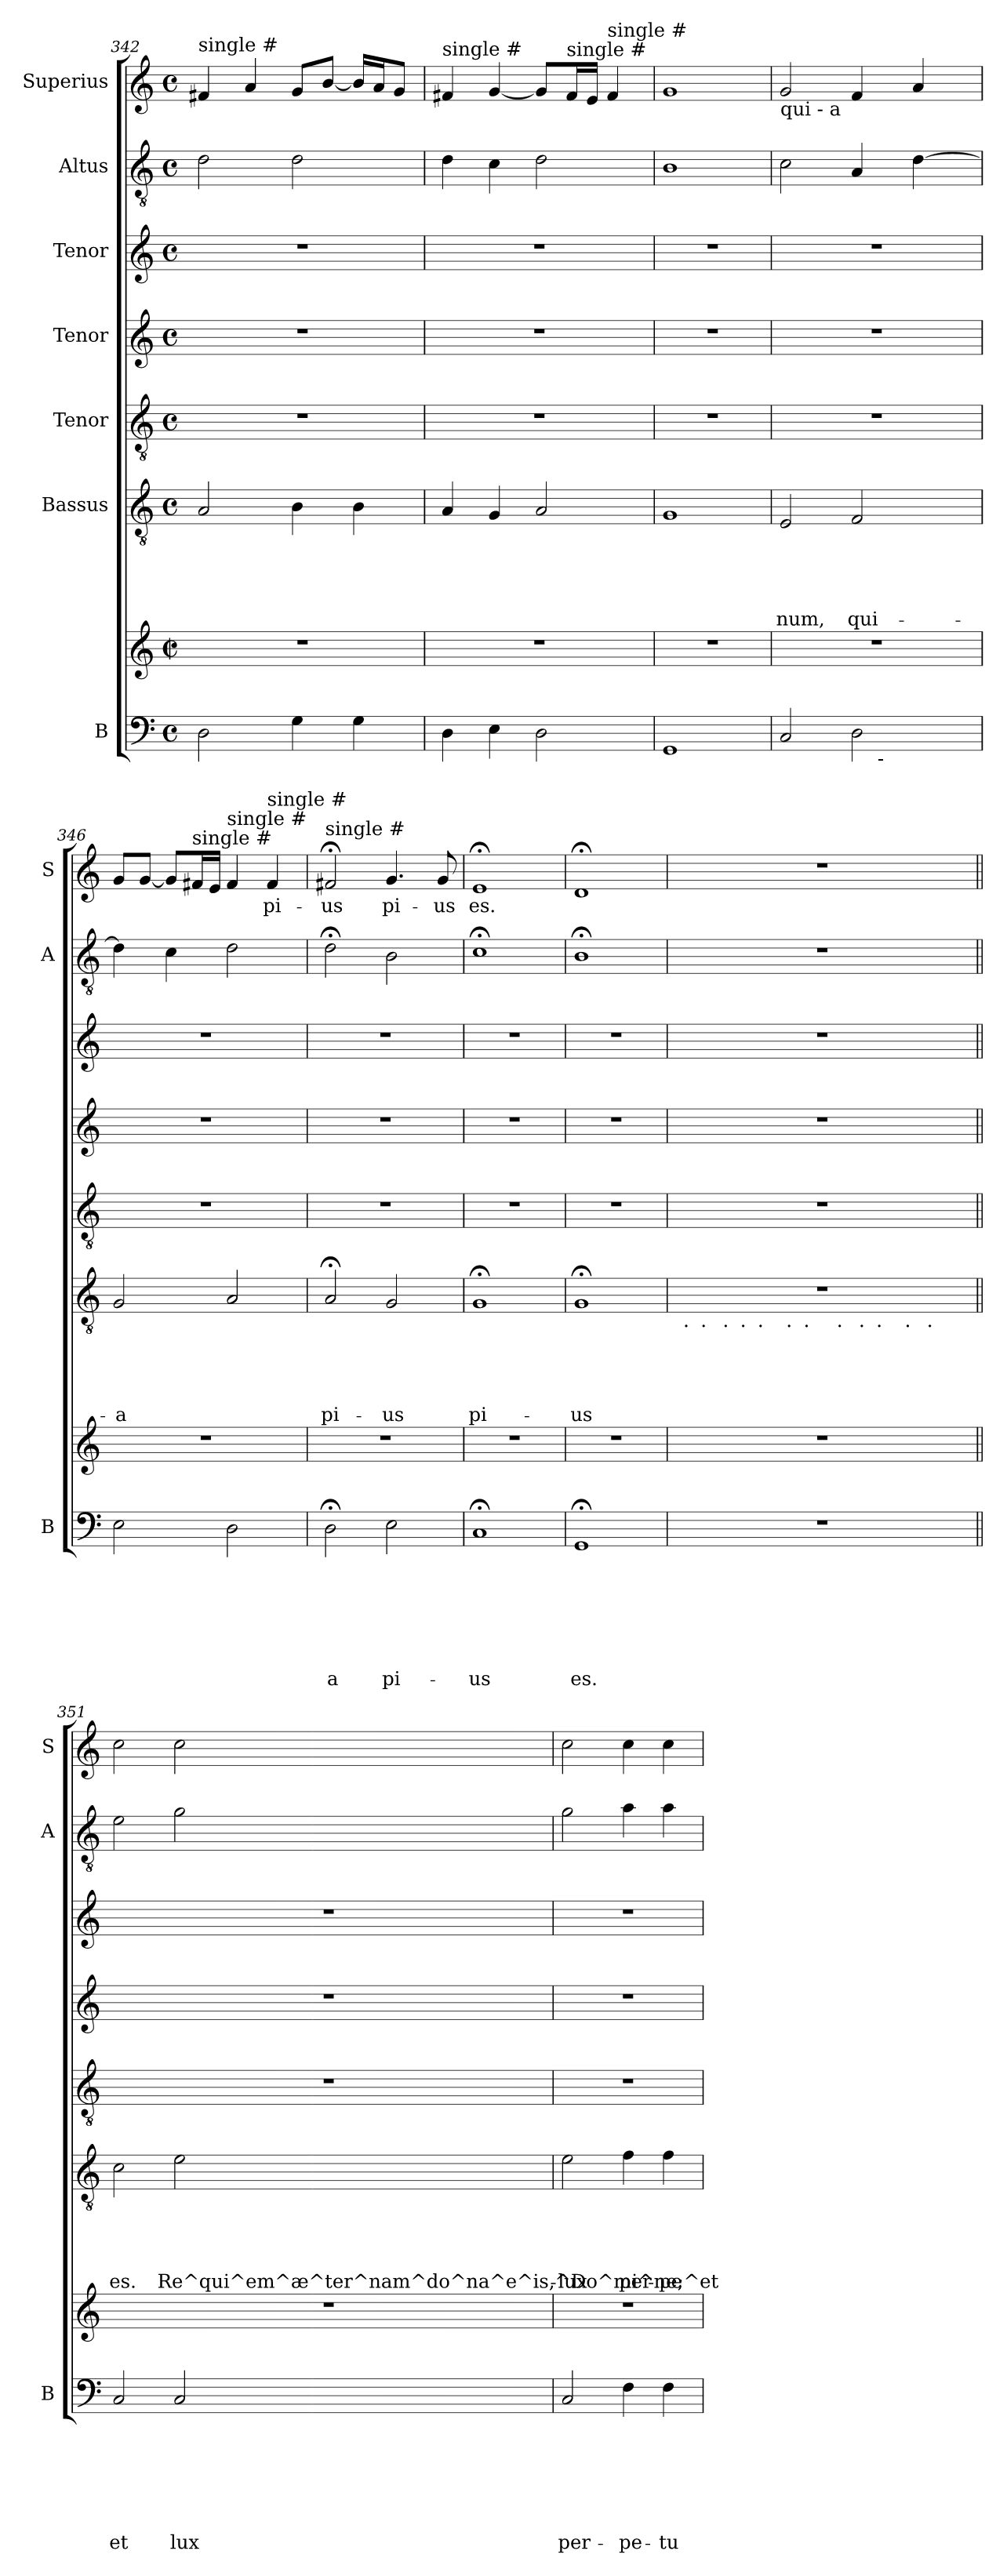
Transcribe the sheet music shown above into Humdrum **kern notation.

**kern	**text	**text	**text	**text	**text	**text	**text	**kern	**kern	**text	**text	**text	**text	**text	**kern	**kern	**kern	**kern	**kern	**text
*part8	*part8	*part8	*part8	*part8	*part8	*part8	*part8	*part7	*part6	*part6	*part6	*part6	*part6	*part6	*part5	*part4	*part3	*part2	*part1	*part1
*staff8	*staff8	*staff8	*staff8	*staff8	*staff8	*staff8	*staff8	*staff7	*staff6	*staff6	*staff6	*staff6	*staff6	*staff6	*staff5	*staff4	*staff3	*staff2	*staff1	*staff1
*I"B	*	*	*	*	*	*	*	*	*I"Bassus	*	*	*	*	*	*I"Tenor	*I"Tenor	*I"Tenor	*I"Altus	*I"Superius	*
*I'B	*	*	*	*	*	*	*	*	*	*	*	*	*	*	*	*	*	*I'A	*I'S	*
*clefF4	*	*	*	*	*	*	*	*clefG2	*clefGv2	*	*	*	*	*	*clefGv2	*clefG2	*clefG2	*clefGv2	*clefG2	*
*k[]	*	*	*	*	*	*	*	*k[]	*k[]	*	*	*	*	*	*k[]	*k[]	*k[]	*k[]	*k[]	*
*C:	*	*	*	*	*	*	*	*C:	*C:	*	*	*	*	*	*C:	*C:	*C:	*C:	*C:	*
*M4/4	*	*	*	*	*	*	*	*M2/2	*M4/4	*	*	*	*	*	*M4/4	*M4/4	*M4/4	*M4/4	*M4/4	*
*met(c)	*	*	*	*	*	*	*	*met(c|)	*met(c)	*	*	*	*	*	*met(c)	*met(c)	*met(c)	*met(c)	*met(c)	*
=342	=342	=342	=342	=342	=342	=342	=342	=342	=342	=342	=342	=342	=342	=342	=342	=342	=342	=342	=342	=342
!	!	!	!	!	!	!	!	!	!	!	!	!	!	!	!	!	!	!	!LO:TX:a:t=single #	!
2D\	.	.	.	.	.	.	.	1r	2A/	.	.	.	.	.	1r	1r	1r	2d\	4f#/	.
.	.	.	.	.	.	.	.	.	.	.	.	.	.	.	.	.	.	.	4a/	.
4G\	.	.	.	.	.	.	.	.	4B\	.	.	.	.	.	.	.	.	2d\	8g/L	.
.	.	.	.	.	.	.	.	.	.	.	.	.	.	.	.	.	.	.	[<8b/J	.
4G\	.	.	.	.	.	.	.	.	4B\	.	.	.	.	.	.	.	.	.	16b/LL]	.
.	.	.	.	.	.	.	.	.	.	.	.	.	.	.	.	.	.	.	16a/J	.
.	.	.	.	.	.	.	.	.	.	.	.	.	.	.	.	.	.	.	8g/J	.
=343	=343	=343	=343	=343	=343	=343	=343	=343	=343	=343	=343	=343	=343	=343	=343	=343	=343	=343	=343	=343
!	!	!	!	!	!	!	!	!	!	!	!	!	!	!	!	!	!	!	!LO:TX:a:t=single #	!
4D\	.	.	.	.	.	.	.	1r	4A/	.	.	.	.	.	1r	1r	1r	4d\	4f#/	.
4E\	.	.	.	.	.	.	.	.	4G/	.	.	.	.	.	.	.	.	4c\	[<4g/	.
2D\	.	.	.	.	.	.	.	.	2A/	.	.	.	.	.	.	.	.	2d\	8g/L]	.
!	!	!	!	!	!	!	!	!	!	!	!	!	!	!	!	!	!	!	!LO:TX:a:t=single #	!
.	.	.	.	.	.	.	.	.	.	.	.	.	.	.	.	.	.	.	16f#/L	.
.	.	.	.	.	.	.	.	.	.	.	.	.	.	.	.	.	.	.	16e/JJ	.
!	!	!	!	!	!	!	!	!	!	!	!	!	!	!	!	!	!	!	!LO:TX:a:t=single #	!
.	.	.	.	.	.	.	.	.	.	.	.	.	.	.	.	.	.	.	4f#/	.
=344	=344	=344	=344	=344	=344	=344	=344	=344	=344	=344	=344	=344	=344	=344	=344	=344	=344	=344	=344	=344
1GG	.	.	.	.	.	.	.	1r	1G	.	.	.	.	.	1r	1r	1r	1B	1g	.
=345	=345	=345	=345	=345	=345	=345	=345	=345	=345	=345	=345	=345	=345	=345	=345	=345	=345	=345	=345	=345
!	!	!	!	!	!	!	!	!	!	!	!	!	!	!	!	!	!	!	!LO:TX:b:t=qui - a	!
!LO:TX:b:t=qui	!	!	!	!	!	!	!	!	!	!	!	!	!	!	!	!	!	!	!	!
!	!	!	!	!	!	!	!	!	!	!	!	!	!	!LO:LY:b	!	!	!	!	!	!
*^	*	*	*	*	*	*	*	*	*	*	*	*	*	*	*	*	*	*	*	*
2C/	2ryy	.	.	.	.	.	.	.	1r	2E/	.	.	.	.	-num,	1r	1r	1r	2c\	2g/	.
!	!	!	!	!	!	!	!	!	!	!	!	!	!	!	!LO:LY:b	!	!	!	!	!	!
2D\	16.ryy	.	.	.	.	.	.	.	.	2F/	.	.	.	.	qui-	.	.	.	4A/	4f/	.
!	!LO:TX:b:t=-	!	!	!	!	!	!	!	!	!	!	!	!	!	!	!	!	!	!	!	!
.	4ryy	.	.	.	.	.	.	.	.	.	.	.	.	.	.	.	.	.	.	.	.
.	.	.	.	.	.	.	.	.	.	.	.	.	.	.	.	.	.	.	[<4d\	4a/	.
.	8ryy	.	.	.	.	.	.	.	.	.	.	.	.	.	.	.	.	.	.	.	.
.	32ryy	.	.	.	.	.	.	.	.	.	.	.	.	.	.	.	.	.	.	.	.
!!LO:LB:g=z
=346	=346	=346	=346	=346	=346	=346	=346	=346	=346	=346	=346	=346	=346	=346	=346	=346	=346	=346	=346	=346	=346
!	!	!	!	!	!	!	!	!	!	!	!	!	!	!	!LO:LY:b	!	!	!	!	!	!
*v	*v	*	*	*	*	*	*	*	*	*	*	*	*	*	*	*	*	*	*	*	*
2E\	.	.	.	.	.	.	.	1r	2G/	.	.	.	.	-a	1r	1r	1r	4d\]	8g/L	.
.	.	.	.	.	.	.	.	.	.	.	.	.	.	.	.	.	.	.	[<8g/J	.
.	.	.	.	.	.	.	.	.	.	.	.	.	.	.	.	.	.	4c\	8g/L]	.
!	!	!	!	!	!	!	!	!	!	!	!	!	!	!	!	!	!	!	!LO:TX:a:t=single #	!
.	.	.	.	.	.	.	.	.	.	.	.	.	.	.	.	.	.	.	16f#/L	.
.	.	.	.	.	.	.	.	.	.	.	.	.	.	.	.	.	.	.	16e/JJ	.
!	!	!	!	!	!	!	!	!	!	!	!	!	!	!	!	!	!	!	!LO:TX:a:t=single #	!
2D\	.	.	.	.	.	.	.	.	2A/	.	.	.	.	.	.	.	.	2d\	4f#/	.
!	!	!	!	!	!	!	!	!	!	!	!	!	!	!	!	!	!	!	!LO:TX:a:t=single #	!
!	!	!	!	!	!	!	!	!	!	!	!	!	!	!	!	!	!	!	!	!LO:LY:b
.	.	.	.	.	.	.	.	.	.	.	.	.	.	.	.	.	.	.	4f#/	pi-
=347	=347	=347	=347	=347	=347	=347	=347	=347	=347	=347	=347	=347	=347	=347	=347	=347	=347	=347	=347	=347
!	!	!	!	!	!	!	!	!	!	!	!	!	!	!	!	!	!	!	!LO:TX:a:t=single #	!
!	!	!	!	!	!	!	!LO:LY:b	!	!	!	!	!	!	!LO:LY:b	!	!	!	!	!	!LO:LY:b
2D;<\	.	.	.	.	.	.	-a	1r	2A;</	.	.	.	.	pi-	1r	1r	1r	2d;<\	2f#;/	-us
!	!	!	!	!	!	!	!LO:LY:b	!	!	!	!	!	!	!LO:LY:b	!	!	!	!	!	!LO:LY:b
2E\	.	.	.	.	.	.	pi-	.	2G/	.	.	.	.	-us	.	.	.	2B\	4.g/	pi-
!	!	!	!	!	!	!	!	!	!	!	!	!	!	!	!	!	!	!	!	!LO:LY:b
.	.	.	.	.	.	.	.	.	.	.	.	.	.	.	.	.	.	.	8g/	-us
=348	=348	=348	=348	=348	=348	=348	=348	=348	=348	=348	=348	=348	=348	=348	=348	=348	=348	=348	=348	=348
!	!	!	!	!	!	!	!LO:LY:b	!	!	!	!	!	!	!LO:LY:b	!	!	!	!	!	!LO:LY:b
1C;<	.	.	.	.	.	.	-us	1r	1G;<	.	.	.	.	pi-	1r	1r	1r	1c;	1e;	es.
=349	=349	=349	=349	=349	=349	=349	=349	=349	=349	=349	=349	=349	=349	=349	=349	=349	=349	=349	=349	=349
!	!	!	!	!	!	!	!LO:LY:b	!	!	!	!	!	!	!LO:LY:b	!	!	!	!	!	!
1GG;	.	.	.	.	.	.	es.	1r	1G;<	.	.	.	.	-us	1r	1r	1r	1B;	1d;	.
!!LO:PB:g=z
=350	=350	=350	=350	=350	=350	=350	=350	=350	=350	=350	=350	=350	=350	=350	=350	=350	=350	=350	=350	=350
*	*	*	*	*	*	*	*	*	*^	*	*	*	*	*	*	*	*	*	*	*
*	*	*	*	*	*	*	*	*	*	*^	*	*	*	*	*	*	*	*	*	*	*
*	*	*	*	*	*	*	*	*	*	*	*^	*	*	*	*	*	*	*	*	*	*	*
*	*	*	*	*	*	*	*	*	*	*	*	*^	*	*	*	*	*	*	*	*	*	*	*
*	*	*	*	*	*	*	*	*	*	*	*	*	*^	*	*	*	*	*	*	*	*	*	*	*
*	*	*	*	*	*	*	*	*	*	*	*	*	*	*^	*	*	*	*	*	*	*	*	*	*	*
*	*	*	*	*	*	*	*	*	*	*	*	*	*	*	*^	*	*	*	*	*	*	*	*	*	*	*
*	*	*	*	*	*	*	*	*	*	*	*	*	*	*	*	*^	*	*	*	*	*	*	*	*	*	*	*
*	*	*	*	*	*	*	*	*	*	*	*	*	*	*	*	*	*^	*	*	*	*	*	*	*	*	*	*	*
*	*	*	*	*	*	*	*	*	*	*	*	*	*	*	*	*	*	*^	*	*	*	*	*	*	*	*	*	*	*
1r	.	.	.	.	.	.	.	1r	1r	32ryy	16.ryy	8.ryy	4ryy	4ryy	4ryy	4...ryy	2ryy	2ryy	2ryy	.	.	.	.	.	1r	1r	1r	1r	1r	.
!	!	!	!	!	!	!	!	!	!	!LO:TX:b:t=.	!	!	!	!	!	!	!	!	!	!	!	!	!	!	!	!	!	!	!	!
.	.	.	.	.	.	.	.	.	.	2ryy	.	.	.	.	.	.	.	.	.	.	.	.	.	.	.	.	.	.	.	.
!	!	!	!	!	!	!	!	!	!	!	!LO:TX:b:t=.	!	!	!	!	!	!	!	!	!	!	!	!	!	!	!	!	!	!	!
.	.	.	.	.	.	.	.	.	.	.	2ryy	.	.	.	.	.	.	.	.	.	.	.	.	.	.	.	.	.	.	.
!	!	!	!	!	!	!	!	!	!	!	!	!LO:TX:b:t=.	!	!	!	!	!	!	!	!	!	!	!	!	!	!	!	!	!	!
.	.	.	.	.	.	.	.	.	.	.	.	2ryy	.	.	.	.	.	.	.	.	.	.	.	.	.	.	.	.	.	.
!	!	!	!	!	!	!	!	!	!	!	!	!	!LO:TX:b:t=.	!	!	!	!	!	!	!	!	!	!	!	!	!	!	!	!	!
.	.	.	.	.	.	.	.	.	.	.	.	.	2.ryy	16ryy	8ryy	.	.	.	.	.	.	.	.	.	.	.	.	.	.	.
!	!	!	!	!	!	!	!	!	!	!	!	!	!	!LO:TX:b:t=.	!	!	!	!	!	!	!	!	!	!	!	!	!	!	!	!
.	.	.	.	.	.	.	.	.	.	.	.	.	.	2ryy	.	.	.	.	.	.	.	.	.	.	.	.	.	.	.	.
.	.	.	.	.	.	.	.	.	.	.	.	.	.	.	32ryy	.	.	.	.	.	.	.	.	.	.	.	.	.	.	.
!	!	!	!	!	!	!	!	!	!	!	!	!	!	!	!LO:TX:b:t=.	!	!	!	!	!	!	!	!	!	!	!	!	!	!	!
.	.	.	.	.	.	.	.	.	.	.	.	.	.	.	2ryy	.	.	.	.	.	.	.	.	.	.	.	.	.	.	.
!	!	!	!	!	!	!	!	!	!	!	!	!	!	!	!	!LO:TX:b:t=.	!	!	!	!	!	!	!	!	!	!	!	!	!	!
.	.	.	.	.	.	.	.	.	.	.	.	.	.	.	.	2ryy	.	.	.	.	.	.	.	.	.	.	.	.	.	.
.	.	.	.	.	.	.	.	.	.	.	.	.	.	.	.	.	16ryy	8ryy	4ryy	.	.	.	.	.	.	.	.	.	.	.
.	.	.	.	.	.	.	.	.	.	4...ryy	.	.	.	.	.	.	.	.	.	.	.	.	.	.	.	.	.	.	.	.
!	!	!	!	!	!	!	!	!	!	!	!	!	!	!	!	!	!LO:TX:b:t=.	!	!	!	!	!	!	!	!	!	!	!	!	!
.	.	.	.	.	.	.	.	.	.	.	.	.	.	.	.	.	4..ryy	.	.	.	.	.	.	.	.	.	.	.	.	.
.	.	.	.	.	.	.	.	.	.	.	4ryy	.	.	.	.	.	.	.	.	.	.	.	.	.	.	.	.	.	.	.
!	!	!	!	!	!	!	!	!	!	!	!	!	!	!	!	!	!	!LO:TX:b:t=.	!	!	!	!	!	!	!	!	!	!	!	!
.	.	.	.	.	.	.	.	.	.	.	.	.	.	.	.	.	.	4.ryy	.	.	.	.	.	.	.	.	.	.	.	.
!	!	!	!	!	!	!	!	!	!	!	!	!LO:TX:b:t=.	!	!	!	!	!	!	!	!	!	!	!	!	!	!	!	!	!	!
.	.	.	.	.	.	.	.	.	.	.	.	4ryy	.	.	.	.	.	.	.	.	.	.	.	.	.	.	.	.	.	.
.	.	.	.	.	.	.	.	.	.	.	.	.	.	.	.	.	.	.	32ryy	.	.	.	.	.	.	.	.	.	.	.
!	!	!	!	!	!	!	!	!	!	!	!	!	!	!	!	!	!	!	!LO:TX:b:t=.	!	!	!	!	!	!	!	!	!	!	!
.	.	.	.	.	.	.	.	.	.	.	.	.	.	.	.	.	.	.	8..ryy	.	.	.	.	.	.	.	.	.	.	.
.	.	.	.	.	.	.	.	.	.	.	.	.	.	8.ryy	.	.	.	.	.	.	.	.	.	.	.	.	.	.	.	.
!	!	!	!	!	!	!	!	!	!	!	!LO:TX:b:t=.	!	!	!	!	!	!	!	!	!	!	!	!	!	!	!	!	!	!	!
.	.	.	.	.	.	.	.	.	.	.	8ryy	.	.	.	.	.	.	.	.	.	.	.	.	.	.	.	.	.	.	.
.	.	.	.	.	.	.	.	.	.	.	.	.	.	.	16.ryy	.	.	.	.	.	.	.	.	.	.	.	.	.	.	.
.	.	.	.	.	.	.	.	.	.	.	.	16ryy	.	.	.	.	.	.	.	.	.	.	.	.	.	.	.	.	.	.
.	.	.	.	.	.	.	.	.	.	.	32ryy	.	.	.	.	32ryy	.	.	.	.	.	.	.	.	.	.	.	.	.	.
=351||	=351||	=351||	=351||	=351||	=351||	=351||	=351||	=351||	=351||	=351||	=351||	=351||	=351||	=351||	=351||	=351||	=351||	=351||	=351||	=351||	=351||	=351||	=351||	=351||	=351||	=351||	=351||	=351||	=351||	=351||
!	!	!	!	!	!	!	!LO:LY:b	!	!	!	!	!	!	!	!	!	!	!	!	!	!	!	!	!LO:LY:b	!	!	!	!	!	!
*	*	*	*	*	*	*	*	*	*v	*v	*v	*v	*v	*v	*v	*v	*v	*v	*v	*	*	*	*	*	*	*	*	*	*	*
2C/	.	.	.	.	.	.	et	1r	2c\	.	.	.	.	es.	1r	1r	1r	2e\	2cc\	.
!	!	!	!	!	!	!	!LO:LY:b	!	!	!	!	!	!	!LO:LY:b	!	!	!	!	!	!
2C/	.	.	.	.	.	.	lux	.	2e\	.	.	.	.	Re^qui^em^æ^ter^nam^do^na^e^is,^Do^mi^ne;^et-	.	.	.	2g\	2cc\	.
=352	=352	=352	=352	=352	=352	=352	=352	=352	=352	=352	=352	=352	=352	=352	=352	=352	=352	=352	=352	=352
!	!	!	!	!	!	!	!LO:LY:b	!	!	!	!	!	!	!LO:LY:b	!	!	!	!	!	!
2C/	.	.	.	.	.	.	per-	1r	2e\	.	.	.	.	-lux	1r	1r	1r	2g\	2cc\	.
!	!	!	!	!	!	!	!LO:LY:b	!	!	!	!	!	!	!LO:LY:b	!	!	!	!	!	!
4F\	.	.	.	.	.	.	-pe-	.	4f\	.	.	.	.	per-	.	.	.	4a\	4cc\	.
!	!	!	!	!	!	!	!LO:LY:b	!	!	!	!	!	!	!LO:LY:b	!	!	!	!	!	!
4F\	.	.	.	.	.	.	-tu-	.	4f\	.	.	.	.	-pe-	.	.	.	4a\	4cc\	.
=	=	=	=	=	=	=	=	=	=	=	=	=	=	=	=	=	=	=	=	=
*-	*-	*-	*-	*-	*-	*-	*-	*-	*-	*-	*-	*-	*-	*-	*-	*-	*-	*-	*-	*-
